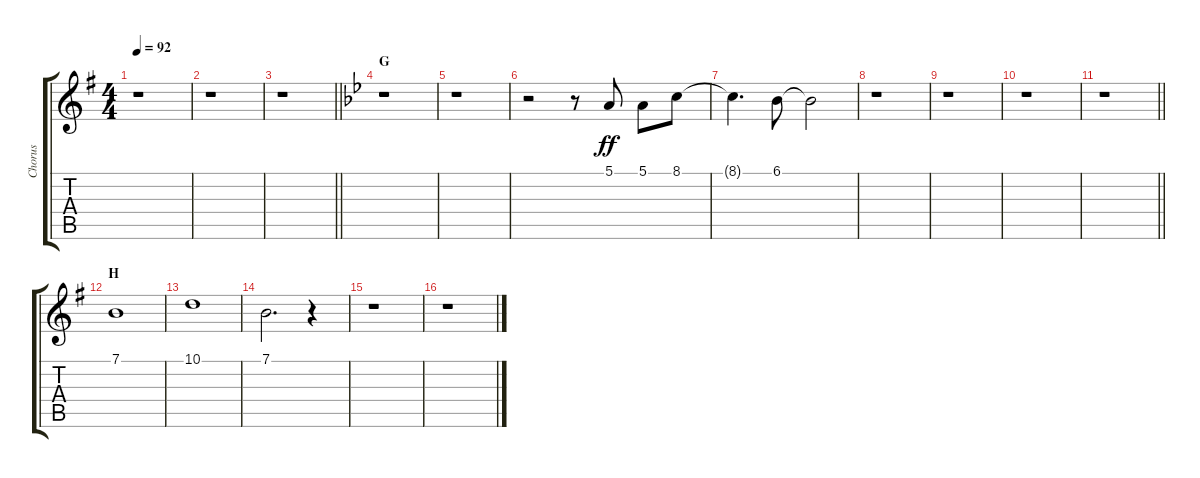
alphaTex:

\track ("Chorus" "Chorus") {instrument voiceoohs}
\staff {score tabs}
\tuning (E4 B3 G3 D3 A2 E2) {hide}
\ts (4 4)
\tempo 92
\clef g2
\ks g
r.1{dy ff} |
r.1 |
\barLineRight lightlight
r.1 |
\section ("" "G")
\ks bb
r.1 |
r.1 |
r.2 r.8 5.1.8 5.1.8 8.1.8 |
8.1{t}.4{d} 6.1.8 6.1{t}.2 |
r.1 |
r.1 |
r.1 |
\barLineRight lightlight
r.1 |
\section ("" "H")
\ks g
7.1.1 |
10.1.1 |
7.1.2{d} r.4 |
r.1 |
r.1
